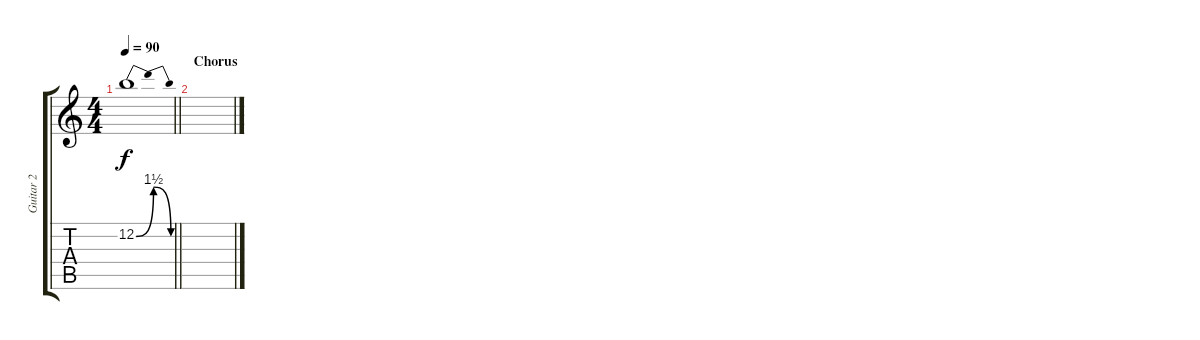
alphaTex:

\track ("Guitar 2" "Guitar 2") {instrument distortionguitar}
\staff {score tabs}
\tuning (E4 B3 G3 D3 A2 E2) {hide}
\ts (4 4)
\tempo 90
\clef g2
\barLineRight lightlight
\ks c
12.2{be (bendrelease 0 0 5 6 30 6 60 0)}.1{dy f} |
\section ("" "Chorus")
